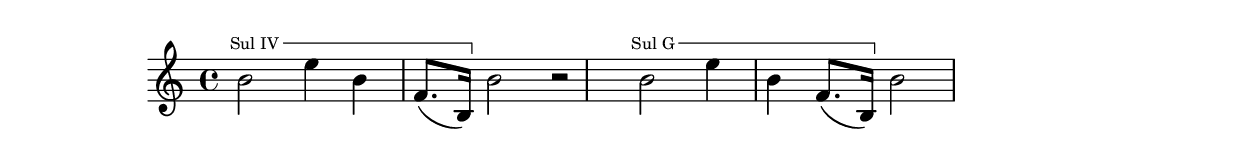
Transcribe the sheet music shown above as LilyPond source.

\version "2.23.4"

stringNumberSpanner =
#(define-music-function (parser location StringNumber) (string?)
#{
\override TextSpanner.style = #'solid
\override TextSpanner.font-size = #-8
\override TextSpanner.bound-details.left.stencil-align-dir-y = #CENTER
\override TextSpanner.bound-details.right.padding = #-2
\override TextSpanner.bound-details.left.padding = #-2
\override TextSpanner.bound-details.right.text = \markup { \draw-line #'(0 . -1) } 
\override TextSpanner.bound-details.left.text = \markup { \number $StringNumber }
#})


\relative c'' {
 
\stringNumberSpanner "Sul IV " \textSpannerUp b2 \startTextSpan
e4 b f8.( b,16 ) \stopTextSpan b'2 r2 

\stringNumberSpanner "Sul G " \textSpannerUp b2 \startTextSpan
e4 b f8.( b,16 ) \stopTextSpan b'2

}